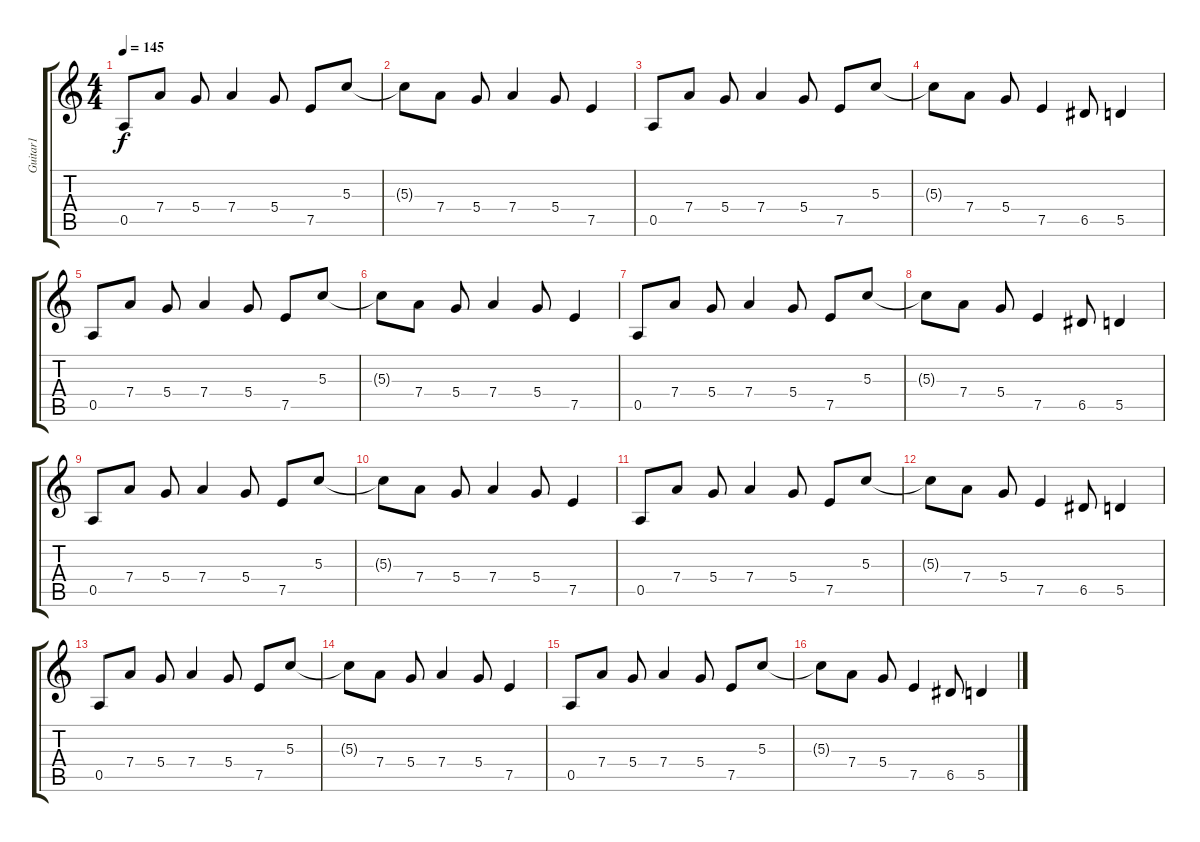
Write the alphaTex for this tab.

\track ("Guitar1" "Guitar1") {instrument distortionguitar}
\staff {score tabs}
\tuning (E4 B3 G3 D3 A2 E2) {hide}
\ts (4 4)
\tempo 145
\clef g2
\ks c
0.5.8{dy f} 7.4.8 5.4.8 7.4.4 5.4.8 7.5.8 5.3.8 |
5.3{t}.8 7.4.8 5.4.8 7.4.4 5.4.8 7.5.4 |
0.5.8 7.4.8 5.4.8 7.4.4 5.4.8 7.5.8 5.3.8 |
5.3{t}.8 7.4.8 5.4.8 7.5.4 6.5.8 5.5.4 |
0.5.8 7.4.8 5.4.8 7.4.4 5.4.8 7.5.8 5.3.8 |
5.3{t}.8 7.4.8 5.4.8 7.4.4 5.4.8 7.5.4 |
0.5.8 7.4.8 5.4.8 7.4.4 5.4.8 7.5.8 5.3.8 |
5.3{t}.8 7.4.8 5.4.8 7.5.4 6.5.8 5.5.4 |
0.5.8 7.4.8 5.4.8 7.4.4 5.4.8 7.5.8 5.3.8 |
5.3{t}.8 7.4.8 5.4.8 7.4.4 5.4.8 7.5.4 |
0.5.8 7.4.8 5.4.8 7.4.4 5.4.8 7.5.8 5.3.8 |
5.3{t}.8 7.4.8 5.4.8 7.5.4 6.5.8 5.5.4 |
0.5.8 7.4.8 5.4.8 7.4.4 5.4.8 7.5.8 5.3.8 |
5.3{t}.8 7.4.8 5.4.8 7.4.4 5.4.8 7.5.4 |
0.5.8 7.4.8 5.4.8 7.4.4 5.4.8 7.5.8 5.3.8 |
5.3{t}.8 7.4.8 5.4.8 7.5.4 6.5.8 5.5.4
